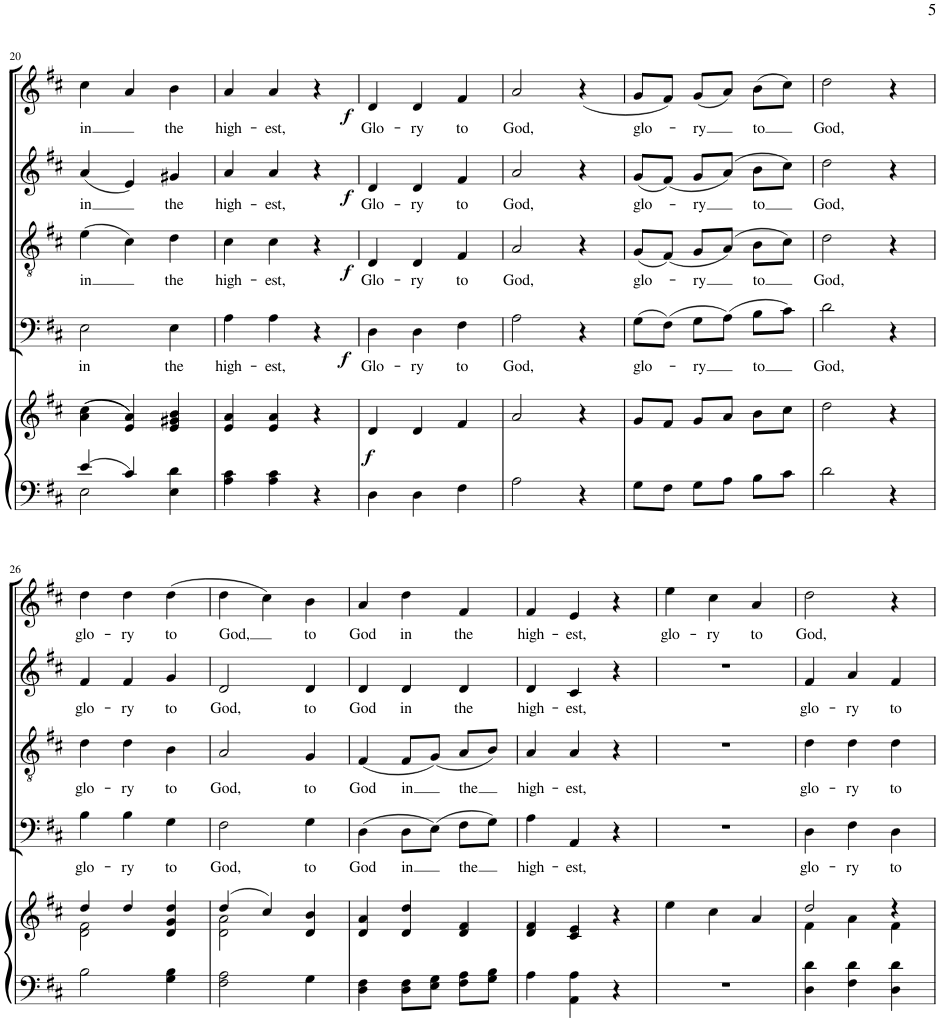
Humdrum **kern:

**kern	**kern	**dynam	**kern	**text	**dynam	**kern	**text	**dynam	**kern	**text	**dynam	**kern	**text	**dynam
*part5	*part5	*part5	*part4	*part4	*part4	*part3	*part3	*part3	*part2	*part2	*part2	*part1	*part1	*part1
*staff6	*staff5	*staff5/6	*staff4	*staff4	*staff4	*staff3	*staff3	*staff3	*staff2	*staff2	*staff2	*staff1	*staff1	*staff1
*I"Organ	*	*	*I"Bass	*	*	*I"Tenor	*	*	*I"Alto	*	*	*I"Soprano	*	*
!!LO:PB:g=z
*clefF4	*clefG2	*	*clefF4	*	*	*clefGv2	*	*	*clefG2	*	*	*clefG2	*	*
*k[f#c#]	*k[f#c#]	*	*k[f#c#]	*	*	*k[f#c#]	*	*	*k[f#c#]	*	*	*k[f#c#]	*	*
*M3/4	*M3/4	*	*M3/4	*	*	*M3/4	*	*	*M3/4	*	*	*M3/4	*	*
=20	=20	=20	=20	=20	=20	=20	=20	=20	=20	=20	=20	=20	=20	=20
*^	*	*	*	*	*	*	*	*	*	*	*	*	*	*
!	!	!	!	!	!LO:LY:b	!	!	!LO:LY:b	!	!	!LO:LY:b	!	!	!LO:LY:b	!
4e/	2E\	((4a\ 4cc#\	.	2E\	in	.	(4e\	in	.	(4a/	in	.	4cc#\	in	.
4c#/	.	4e/ 4a/))	.	.	.	.	4c#\)	.	.	4e/)	.	.	4a/	.	.
!	!	!	!	!	!LO:LY:b	!	!	!LO:LY:b	!	!	!LO:LY:b	!	!	!LO:LY:b	!
4E\ 4d\	4ryy	4e/ 4g#X/ 4b/	.	4E\	the	.	4d\	the	.	4g#X/	the	.	4b\	the	.
=21	=21	=21	=21	=21	=21	=21	=21	=21	=21	=21	=21	=21	=21	=21	=21
!	!	!	!	!	!LO:LY:b	!	!	!LO:LY:b	!	!	!LO:LY:b	!	!	!LO:LY:b	!
*v	*v	*	*	*	*	*	*	*	*	*	*	*	*	*	*
4A\ 4c#\	4e/ 4a/	.	4A\	high-	.	4c#\	high-	.	4a/	high-	.	4a/	high-	.
!	!	!	!	!LO:LY:b	!	!	!LO:LY:b	!	!	!LO:LY:b	!	!	!LO:LY:b	!
4A\ 4c#\	4e/ 4a/	.	4A\	-est,	.	4c#\	-est,	.	4a/	-est,	.	4a/	-est,	.
4r	4r	.	4r	.	.	4r	.	.	4r	.	.	4r	.	.
=22	=22	=22	=22	=22	=22	=22	=22	=22	=22	=22	=22	=22	=22	=22
!	!	!LO:DY:b	!	!LO:LY:b	!LO:DY:b	!	!LO:LY:b	!LO:DY:b	!	!LO:LY:b	!LO:DY:b	!	!LO:LY:b	!LO:DY:b
4D\	4d/	f	4D\	Glo-	f	4D/	Glo-	f	4d/	Glo-	f	4d/	Glo-	f
!	!	!	!	!LO:LY:b	!	!	!LO:LY:b	!	!	!LO:LY:b	!	!	!LO:LY:b	!
4D\	4d/	.	4D\	-ry	.	4D/	-ry	.	4d/	-ry	.	4d/	-ry	.
!	!	!	!	!LO:LY:b	!	!	!LO:LY:b	!	!	!LO:LY:b	!	!	!LO:LY:b	!
4F#\	4f#/	.	4F#\	to	.	4F#/	to	.	4f#/	to	.	4f#/	to	.
=23	=23	=23	=23	=23	=23	=23	=23	=23	=23	=23	=23	=23	=23	=23
!	!	!	!	!LO:LY:b	!	!	!LO:LY:b	!	!	!LO:LY:b	!	!	!LO:LY:b	!
2A\	2a/	.	2A\	God,	.	2A/	God,	.	2a/	God,	.	2a/	God,	.
4r	4r	.	4r	.	.	4r	.	.	4r	.	.	(4r	.	.
=24	=24	=24	=24	=24	=24	=24	=24	=24	=24	=24	=24	=24	=24	=24
!	!	!	!	!LO:LY:b	!	!	!LO:LY:b	!	!	!LO:LY:b	!	!	!LO:LY:b	!
8G\L	8g/L	.	(8G\L	glo-	.	(8G/L	glo-	.	(8g/L	glo-	.	8g/L	glo-	.
8F#\J	8f#/J	.	(8F#\J)	.	.	(8F#/J)	.	.	(8f#/J)	.	.	8f#/J)	.	.
!	!	!	!	!LO:LY:b	!	!	!LO:LY:b	!	!	!LO:LY:b	!	!	!LO:LY:b	!
8G\L	8g/L	.	8G\L	-ry	.	8G/L	-ry	.	8g/L	-ry	.	(8g/L	-ry	.
8A\J	8a/J	.	(8A\J)	.	.	(8A/J)	.	.	(8a/J)	.	.	8a/J)	.	.
!	!	!	!	!LO:LY:b	!	!	!LO:LY:b	!	!	!LO:LY:b	!	!	!LO:LY:b	!
8B\L	8b\L	.	8B\L	to	.	8B\L	to	.	8b\L	to	.	(8b\L	to	.
8c#\J	8cc#\J	.	8c#\J)	.	.	8c#\J)	.	.	8cc#\J)	.	.	8cc#\J)	.	.
=25	=25	=25	=25	=25	=25	=25	=25	=25	=25	=25	=25	=25	=25	=25
!	!	!	!	!LO:LY:b	!	!	!LO:LY:b	!	!	!LO:LY:b	!	!	!LO:LY:b	!
2d\	2dd\	.	2d\	God,	.	2d\	God,	.	2dd\	God,	.	2dd\	God,	.
4r	4r	.	4r	.	.	4r	.	.	4r	.	.	4r	.	.
!!LO:LB:g=z
=26	=26	=26	=26	=26	=26	=26	=26	=26	=26	=26	=26	=26	=26	=26
*	*^	*	*	*	*	*	*	*	*	*	*	*	*	*
!	!	!	!	!	!LO:LY:b	!	!	!LO:LY:b	!	!	!LO:LY:b	!	!	!LO:LY:b	!
2B\	4dd/	2d\ 2f#\	.	4B\	glo-	.	4d\	glo-	.	4f#/	glo-	.	4dd\	glo-	.
!	!	!	!	!	!LO:LY:b	!	!	!LO:LY:b	!	!	!LO:LY:b	!	!	!LO:LY:b	!
.	4dd/	.	.	4B\	-ry	.	4d\	-ry	.	4f#/	-ry	.	4dd\	-ry	.
!	!	!	!	!	!LO:LY:b	!	!	!LO:LY:b	!	!	!LO:LY:b	!	!	!LO:LY:b	!
4G\ 4B\	4d/ 4g/ 4dd/	4ryy	.	4G\	to	.	4B\	to	.	4g/	to	.	(4dd\	to	.
=27	=27	=27	=27	=27	=27	=27	=27	=27	=27	=27	=27	=27	=27	=27	=27
!	!	!	!	!	!LO:LY:b	!	!	!LO:LY:b	!	!	!LO:LY:b	!	!	!LO:LY:b	!
2F#\ 2A\	(4dd/	2d\ 2a\	.	2F#\	God,	.	2A/	God,	.	2d/	God,	.	4dd\	God,	.
.	4cc#/)	.	.	.	.	.	.	.	.	.	.	.	4cc#\)	.	.
!	!	!	!	!	!LO:LY:b	!	!	!LO:LY:b	!	!	!LO:LY:b	!	!	!LO:LY:b	!
4G\	4d/ 4b/	4ryy	.	4G\	to	.	4G/	to	.	4d/	to	.	4b\	to	.
=28	=28	=28	=28	=28	=28	=28	=28	=28	=28	=28	=28	=28	=28	=28	=28
!	!	!	!	!	!LO:LY:b	!	!	!LO:LY:b	!	!	!LO:LY:b	!	!	!LO:LY:b	!
*	*v	*v	*	*	*	*	*	*	*	*	*	*	*	*	*
4D\ 4F#\	4d/ 4a/	.	(4D\	God	.	(4F#/	God	.	4d/	God	.	4a/	God	.
!	!	!	!	!LO:LY:b	!	!	!LO:LY:b	!	!	!LO:LY:b	!	!	!LO:LY:b	!
8D\ 8F#\L	4d/ 4dd/	.	8D\L	in	.	8F#/L	in	.	4d/	in	.	4dd\	in	.
8E\ 8G\J	.	.	(8E\J)	.	.	(8G/J)	.	.	.	.	.	.	.	.
!	!	!	!	!LO:LY:b	!	!	!LO:LY:b	!	!	!LO:LY:b	!	!	!LO:LY:b	!
8F#\ 8A\L	4d/ 4f#/	.	8F#\L	the	.	8A/L	the	.	4d/	the	.	4f#/	the	.
8G\ 8B\J	.	.	8G\J)	.	.	8B/J)	.	.	.	.	.	.	.	.
=29	=29	=29	=29	=29	=29	=29	=29	=29	=29	=29	=29	=29	=29	=29
!	!	!	!	!LO:LY:b	!	!	!LO:LY:b	!	!	!LO:LY:b	!	!	!LO:LY:b	!
4A\	4d/ 4f#/	.	4A\	high-	.	4A/	high-	.	4d/	high-	.	4f#/	high-	.
!	!	!	!	!LO:LY:b	!	!	!LO:LY:b	!	!	!LO:LY:b	!	!	!LO:LY:b	!
4AA\ 4A\	4c#/ 4e/	.	4AA/	-est,	.	4A/	-est,	.	4c#/	-est,	.	4e/	-est,	.
4r	4r	.	4r	.	.	4r	.	.	4r	.	.	4r	.	.
=30	=30	=30	=30	=30	=30	=30	=30	=30	=30	=30	=30	=30	=30	=30
!	!	!	!	!	!	!	!	!	!	!	!	!	!LO:LY:b	!
2.r	4ee\	.	2.r	.	.	2.r	.	.	2.r	.	.	4ee\	glo-	.
!	!	!	!	!	!	!	!	!	!	!	!	!	!LO:LY:b	!
.	4cc#\	.	.	.	.	.	.	.	.	.	.	4cc#\	-ry	.
!	!	!	!	!	!	!	!	!	!	!	!	!	!LO:LY:b	!
.	4a/	.	.	.	.	.	.	.	.	.	.	4a/	to	.
=31	=31	=31	=31	=31	=31	=31	=31	=31	=31	=31	=31	=31	=31	=31
*	*^	*	*	*	*	*	*	*	*	*	*	*	*	*
!	!	!	!	!	!LO:LY:b	!	!	!LO:LY:b	!	!	!LO:LY:b	!	!	!LO:LY:b	!
4D\ 4d\	2dd/	4f#\	.	4D\	glo-	.	4d\	glo-	.	4f#/	glo-	.	2dd\	God,	.
!	!	!	!	!	!LO:LY:b	!	!	!LO:LY:b	!	!	!LO:LY:b	!	!	!	!
4F#\ 4d\	.	4a\	.	4F#\	-ry	.	4d\	-ry	.	4a/	-ry	.	.	.	.
!	!	!	!	!	!LO:LY:b	!	!	!LO:LY:b	!	!	!LO:LY:b	!	!	!	!
4D\ 4d\	4r	4f#\	.	4D\	to	.	4d\	to	.	4f#/	to	.	4r	.	.
*	*v	*v	*	*	*	*	*	*	*	*	*	*	*	*	*
=	=	=	=	=	=	=	=	=	=	=	=	=	=	=
*-	*-	*-	*-	*-	*-	*-	*-	*-	*-	*-	*-	*-	*-	*-
